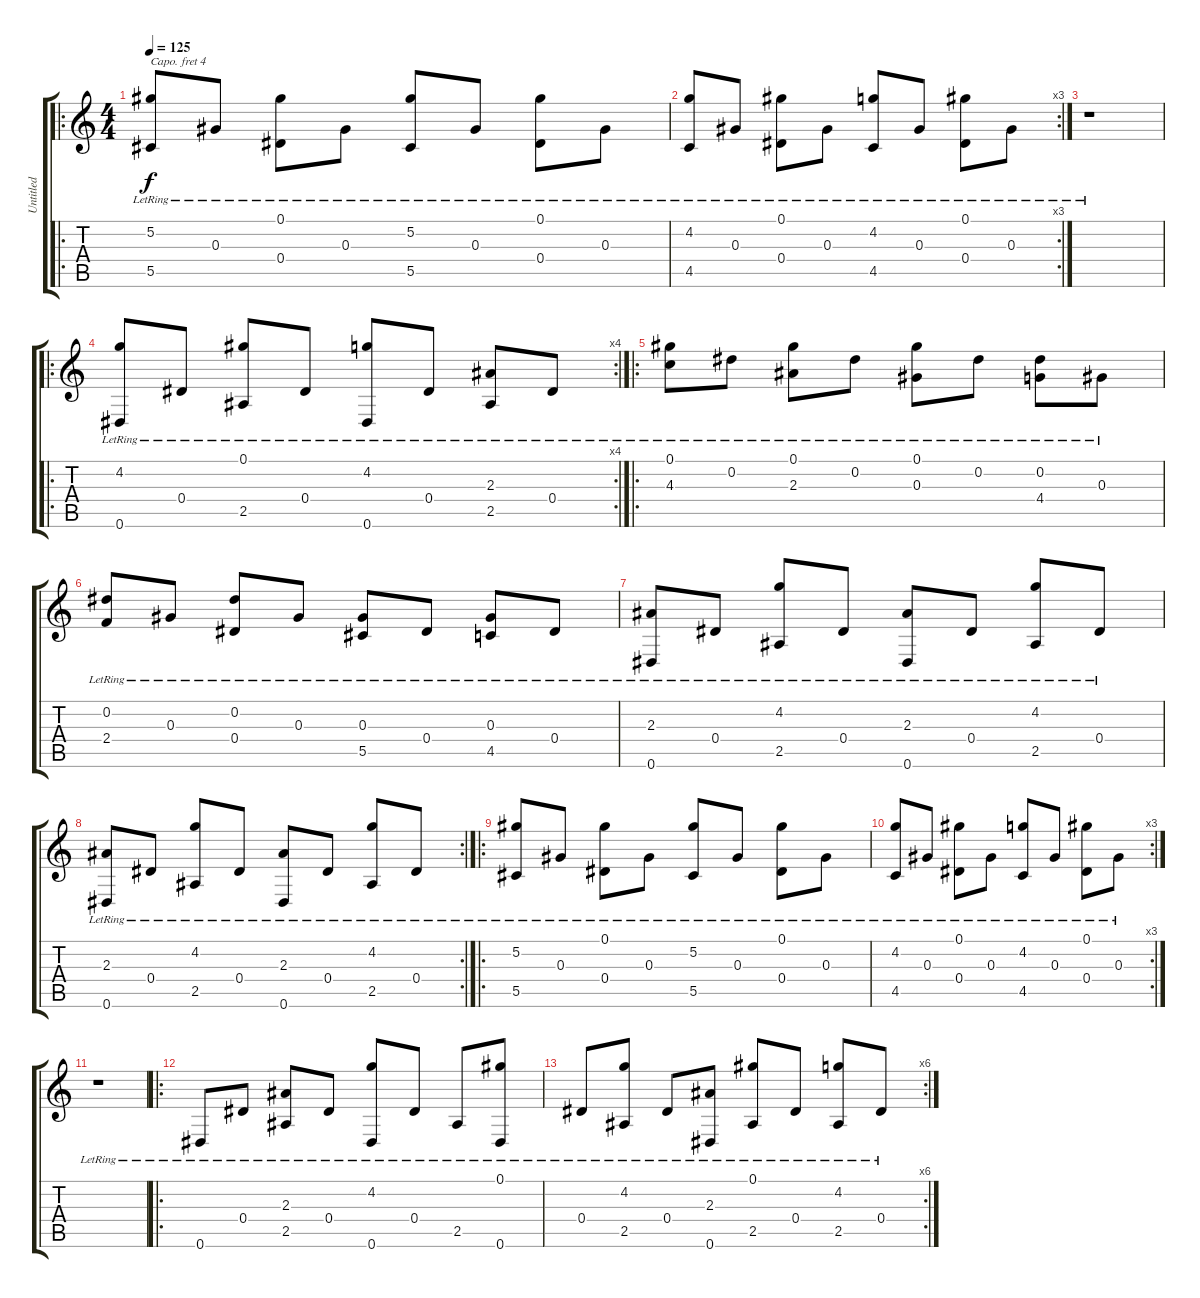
\track ("Untitled" "Untitled") {instrument acousticguitarnylon}
\staff {score tabs}
\capo 4
\tuning (E4 B3 E3 B2 E2 B1) {hide}
\ro
\ts (4 4)
\tempo 125
\clef g2
\ks c
(5.2{lr} 5.5{lr}).8{dy f} 0.3{lr}.8 (0.1{lr} 0.4{lr}).8 0.3{lr}.8 (5.2{lr} 5.5{lr}).8 0.3{lr}.8 (0.1{lr} 0.4{lr}).8 0.3{lr}.8 |
\rc 3
(4.2{lr} 4.5{lr}).8 0.3{lr}.8 (0.1{lr} 0.4{lr}).8 0.3{lr}.8 (4.2{lr} 4.5{lr}).8 0.3{lr}.8 (0.1{lr} 0.4{lr}).8 0.3{lr}.8 |
r.1 |
\ro
\rc 4
(4.2{lr} 0.6{lr}).8 0.4{lr}.8 (0.1{lr} 2.5{lr}).8 0.4{lr}.8 (4.2{lr} 0.6{lr}).8 0.4{lr}.8 (2.3{lr} 2.5{lr}).8 0.4{lr}.8 |
\ro
(0.1{lr} 4.3{lr}).8 0.2{lr}.8 (0.1{lr} 2.3{lr}).8 0.2{lr}.8 (0.1{lr} 0.3{lr}).8 0.2{lr}.8 (0.2{lr} 4.4{lr}).8 0.3{lr}.8 |
(0.2{lr} 2.4{lr}).8 0.3{lr}.8 (0.2{lr} 0.4{lr}).8 0.3{lr}.8 (0.3{lr} 5.5{lr}).8 0.4{lr}.8 (0.3{lr} 4.5{lr}).8 0.4{lr}.8 |
(2.3{lr} 0.6{lr}).8 0.4{lr}.8 (4.2{lr} 2.5{lr}).8 0.4{lr}.8 (2.3{lr} 0.6{lr}).8 0.4{lr}.8 (4.2{lr} 2.5{lr}).8 0.4{lr}.8 |
\rc 2
(2.3{lr} 0.6{lr}).8 0.4{lr}.8 (4.2{lr} 2.5{lr}).8 0.4{lr}.8 (2.3{lr} 0.6{lr}).8 0.4{lr}.8 (4.2{lr} 2.5{lr}).8 0.4{lr}.8 |
\ro
(5.2{lr} 5.5{lr}).8 0.3{lr}.8 (0.1{lr} 0.4{lr}).8 0.3{lr}.8 (5.2{lr} 5.5{lr}).8 0.3{lr}.8 (0.1{lr} 0.4{lr}).8 0.3{lr}.8 |
\rc 3
(4.2{lr} 4.5{lr}).8 0.3{lr}.8 (0.1{lr} 0.4{lr}).8 0.3{lr}.8 (4.2{lr} 4.5{lr}).8 0.3{lr}.8 (0.1{lr} 0.4{lr}).8 0.3{lr}.8 |
r.1 |
\ro
0.6{lr}.8 0.4{lr}.8 (2.3{lr} 2.5{lr}).8 0.4{lr}.8 (4.2{lr} 0.6{lr}).8 0.4{lr}.8 2.5{lr}.8 (0.1{lr} 0.6{lr}).8 |
\rc 6
0.4{lr}.8 (4.2{lr} 2.5{lr}).8 0.4{lr}.8 (2.3{lr} 0.6{lr}).8 (0.1{lr} 2.5{lr}).8 0.4{lr}.8 (4.2{lr} 2.5{lr}).8 0.4{lr}.8
